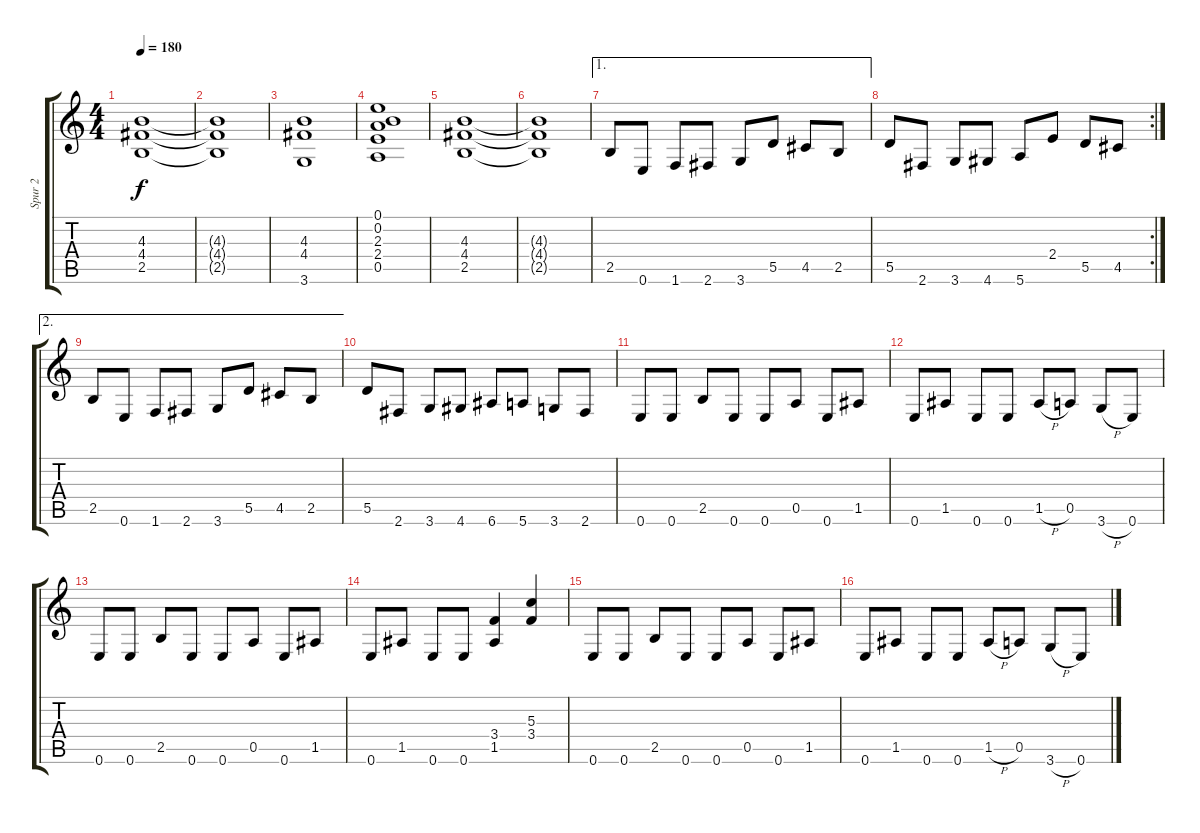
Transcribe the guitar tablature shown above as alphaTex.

\track ("Spur 2" "Spur 2") {instrument distortionguitar}
\staff {score tabs}
\tuning (E4 B3 G3 D3 A2 E2) {hide}
\ts (4 4)
\tempo 180
\clef g2
\ks c
(4.3 4.4 2.5).1{dy f} |
(4.3{t} 4.4{t} 2.5{t}).1 |
(4.3 4.4 3.6).1 |
(0.1 0.2 2.3 2.4 0.5).1 |
(4.3 4.4 2.5).1 |
(4.3{t} 4.4{t} 2.5{t}).1 |
\ae 1
2.5.8 0.6.8 1.6.8 2.6.8 3.6.8 5.5.8 4.5.8 2.5.8 |
\rc 2
5.5.8 2.6.8 3.6.8 4.6.8 5.6.8 2.4.8 5.5.8 4.5.8 |
\ae 2
2.5.8 0.6.8 1.6.8 2.6.8 3.6.8 5.5.8 4.5.8 2.5.8 |
5.5.8 2.6.8 3.6.8 4.6.8 6.6.8 5.6.8 3.6.8 2.6.8 |
0.6.8 0.6.8 2.5.8 0.6.8 0.6.8 0.5.8 0.6.8 1.5.8 |
0.6.8 1.5.8 0.6.8 0.6.8 1.5{h}.8 0.5.8 3.6{h}.8 0.6.8 |
0.6.8 0.6.8 2.5.8 0.6.8 0.6.8 0.5.8 0.6.8 1.5.8 |
0.6.8 1.5.8 0.6.8 0.6.8 (3.4 1.5).4 (5.3 3.4).4 |
0.6.8 0.6.8 2.5.8 0.6.8 0.6.8 0.5.8 0.6.8 1.5.8 |
0.6.8 1.5.8 0.6.8 0.6.8 1.5{h}.8 0.5.8 3.6{h}.8 0.6.8
